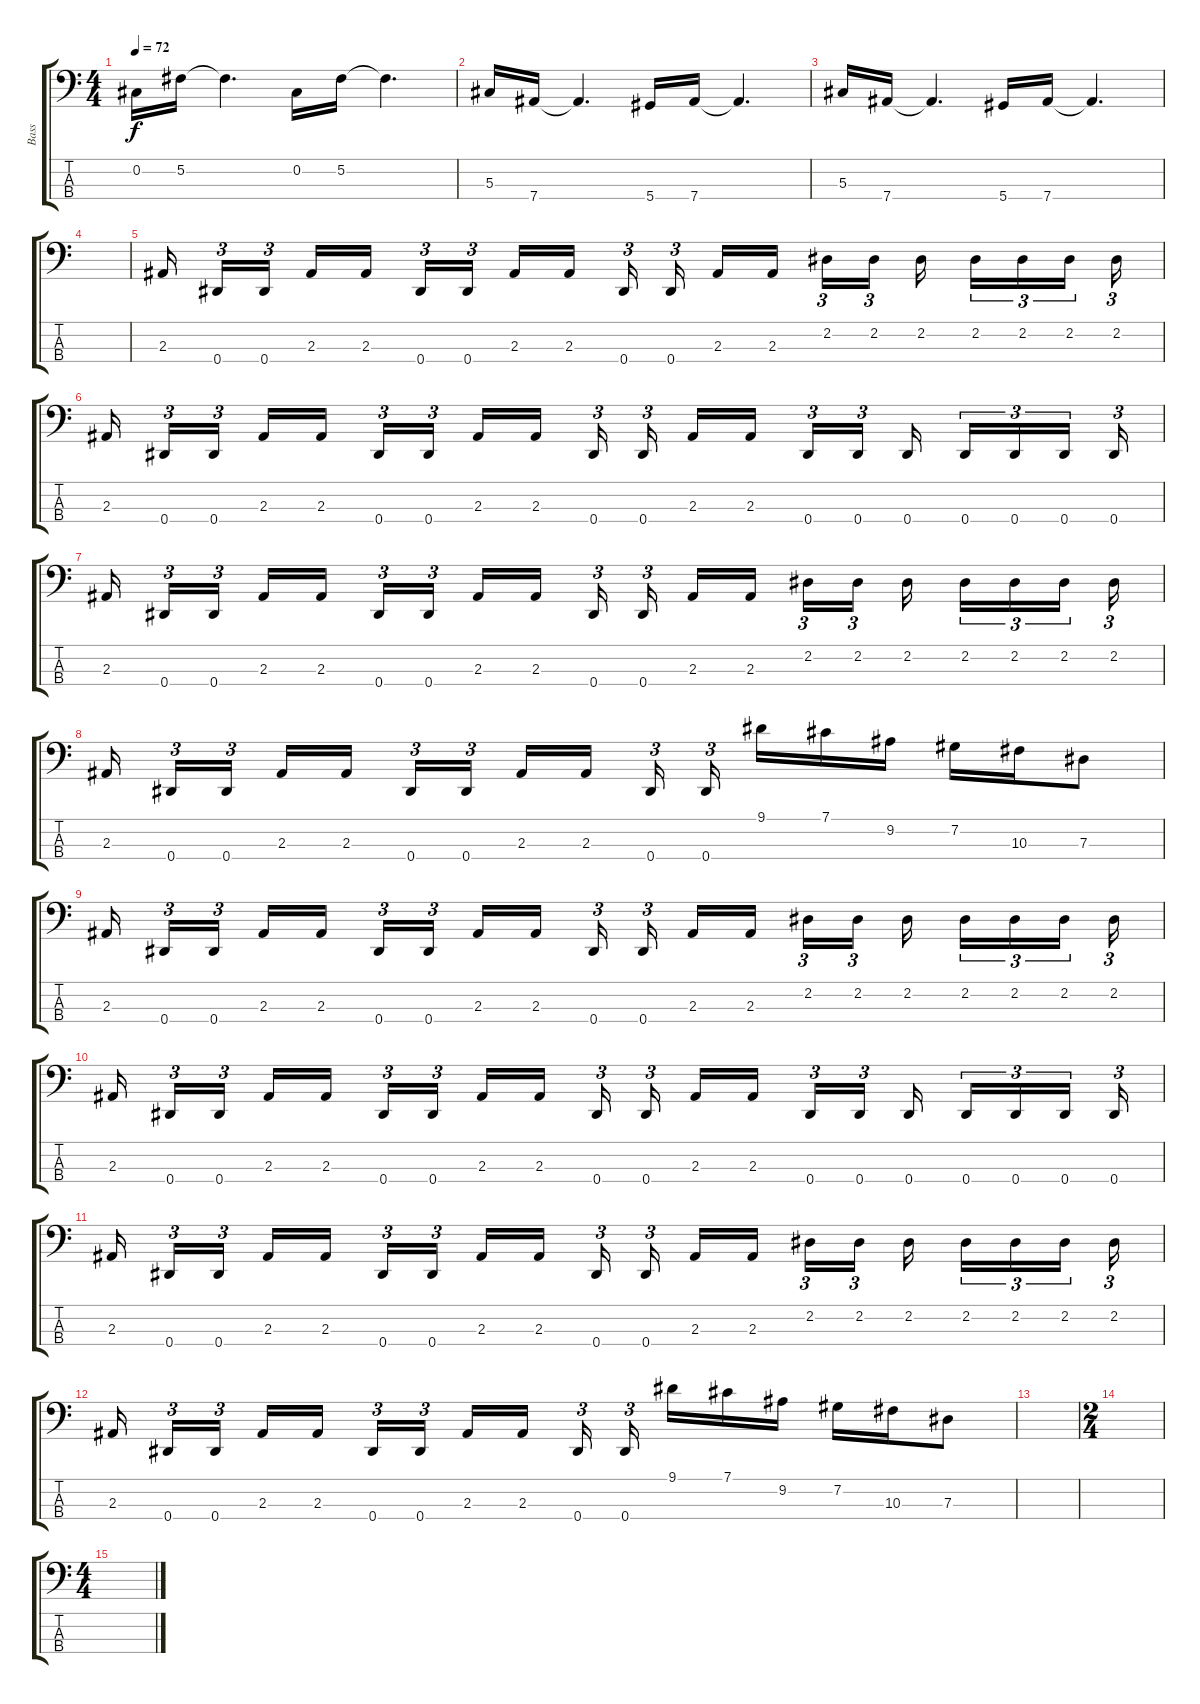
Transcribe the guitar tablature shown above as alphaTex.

\track ("Bass" "Bass") {instrument electricbassfinger}
\staff {score tabs}
\tuning (Gb2 Db2 Ab1 Eb1) {hide}
\ts (4 4)
\tempo 72
\clef f4
\ks c
0.2.16{dy f} 5.2.16 5.2{t}.4{d} 0.2.16 5.2.16 5.2{t}.4{d} |
5.3.16 7.4.16 7.4{t}.4{d} 5.4.16 7.4.16 7.4{t}.4{d} |
5.3.16 7.4.16 7.4{t}.4{d} 5.4.16 7.4.16 7.4{t}.4{d} |
|
2.3.16{beam splitsecondary} 0.4.16{tu (3 2)} 0.4.16{tu (3 2) beam splitsecondary} 2.3.16 2.3.16 0.4.16{tu (3 2)} 0.4.16{tu (3 2) beam splitsecondary} 2.3.16 2.3.16{beam splitsecondary} 0.4.16{tu (3 2)} 0.4.16{tu (3 2) beam splitsecondary} 2.3.16 2.3.16{beam splitsecondary} 2.2.16{tu (3 2)} 2.2.16{tu (3 2)} 2.2.16{beam splitsecondary} 2.2.16{tu (3 2)} 2.2.16{tu (3 2)} 2.2.16{tu (3 2) beam splitsecondary} 2.2.16{tu (3 2)} |
2.3.16{beam splitsecondary} 0.4.16{tu (3 2)} 0.4.16{tu (3 2) beam splitsecondary} 2.3.16 2.3.16 0.4.16{tu (3 2)} 0.4.16{tu (3 2) beam splitsecondary} 2.3.16 2.3.16{beam splitsecondary} 0.4.16{tu (3 2)} 0.4.16{tu (3 2) beam splitsecondary} 2.3.16 2.3.16{beam splitsecondary} 0.4.16{tu (3 2)} 0.4.16{tu (3 2)} 0.4.16{beam splitsecondary} 0.4.16{tu (3 2)} 0.4.16{tu (3 2)} 0.4.16{tu (3 2) beam splitsecondary} 0.4.16{tu (3 2)} |
2.3.16{beam splitsecondary} 0.4.16{tu (3 2)} 0.4.16{tu (3 2) beam splitsecondary} 2.3.16 2.3.16 0.4.16{tu (3 2)} 0.4.16{tu (3 2) beam splitsecondary} 2.3.16 2.3.16{beam splitsecondary} 0.4.16{tu (3 2)} 0.4.16{tu (3 2) beam splitsecondary} 2.3.16 2.3.16{beam splitsecondary} 2.2.16{tu (3 2)} 2.2.16{tu (3 2)} 2.2.16{beam splitsecondary} 2.2.16{tu (3 2)} 2.2.16{tu (3 2)} 2.2.16{tu (3 2) beam splitsecondary} 2.2.16{tu (3 2)} |
2.3.16{beam splitsecondary} 0.4.16{tu (3 2)} 0.4.16{tu (3 2) beam splitsecondary} 2.3.16 2.3.16 0.4.16{tu (3 2)} 0.4.16{tu (3 2) beam splitsecondary} 2.3.16 2.3.16{beam splitsecondary} 0.4.16{tu (3 2)} 0.4.16{tu (3 2) beam splitsecondary} 9.1.16 7.1.16 9.2.16 7.2.16 10.3.16 7.3.8 |
2.3.16{beam splitsecondary} 0.4.16{tu (3 2)} 0.4.16{tu (3 2) beam splitsecondary} 2.3.16 2.3.16 0.4.16{tu (3 2)} 0.4.16{tu (3 2) beam splitsecondary} 2.3.16 2.3.16{beam splitsecondary} 0.4.16{tu (3 2)} 0.4.16{tu (3 2) beam splitsecondary} 2.3.16 2.3.16{beam splitsecondary} 2.2.16{tu (3 2)} 2.2.16{tu (3 2)} 2.2.16{beam splitsecondary} 2.2.16{tu (3 2)} 2.2.16{tu (3 2)} 2.2.16{tu (3 2) beam splitsecondary} 2.2.16{tu (3 2)} |
2.3.16{beam splitsecondary} 0.4.16{tu (3 2)} 0.4.16{tu (3 2) beam splitsecondary} 2.3.16 2.3.16 0.4.16{tu (3 2)} 0.4.16{tu (3 2) beam splitsecondary} 2.3.16 2.3.16{beam splitsecondary} 0.4.16{tu (3 2)} 0.4.16{tu (3 2) beam splitsecondary} 2.3.16 2.3.16{beam splitsecondary} 0.4.16{tu (3 2)} 0.4.16{tu (3 2)} 0.4.16{beam splitsecondary} 0.4.16{tu (3 2)} 0.4.16{tu (3 2)} 0.4.16{tu (3 2) beam splitsecondary} 0.4.16{tu (3 2)} |
2.3.16{beam splitsecondary} 0.4.16{tu (3 2)} 0.4.16{tu (3 2) beam splitsecondary} 2.3.16 2.3.16 0.4.16{tu (3 2)} 0.4.16{tu (3 2) beam splitsecondary} 2.3.16 2.3.16{beam splitsecondary} 0.4.16{tu (3 2)} 0.4.16{tu (3 2) beam splitsecondary} 2.3.16 2.3.16{beam splitsecondary} 2.2.16{tu (3 2)} 2.2.16{tu (3 2)} 2.2.16{beam splitsecondary} 2.2.16{tu (3 2)} 2.2.16{tu (3 2)} 2.2.16{tu (3 2) beam splitsecondary} 2.2.16{tu (3 2)} |
2.3.16{beam splitsecondary} 0.4.16{tu (3 2)} 0.4.16{tu (3 2) beam splitsecondary} 2.3.16 2.3.16 0.4.16{tu (3 2)} 0.4.16{tu (3 2) beam splitsecondary} 2.3.16 2.3.16{beam splitsecondary} 0.4.16{tu (3 2)} 0.4.16{tu (3 2) beam splitsecondary} 9.1.16 7.1.16 9.2.16 7.2.16 10.3.16 7.3.8 |
|
\ts (2 4)
|
\ts (4 4)
